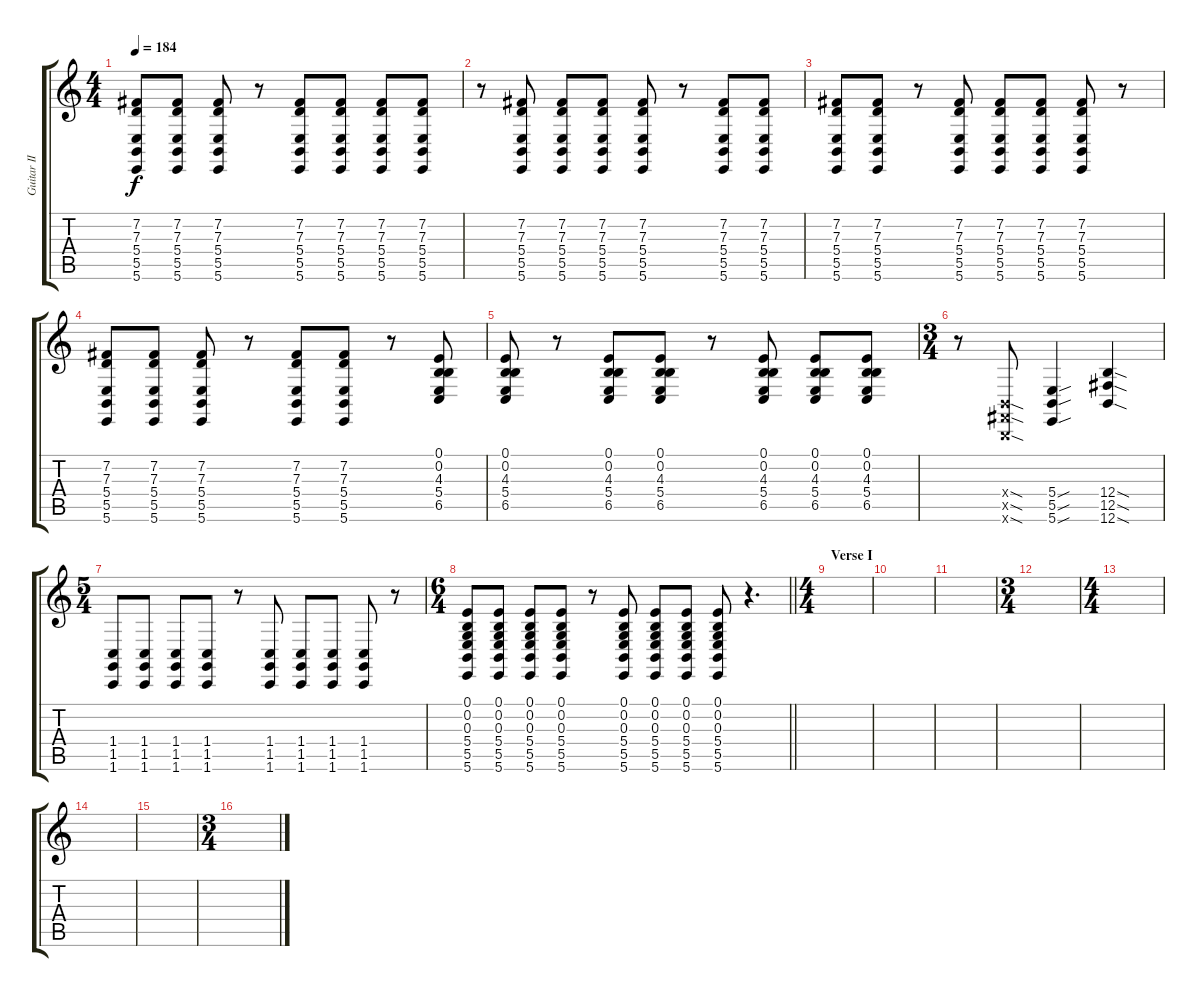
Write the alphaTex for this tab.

\track ("Guitar II BF#BGBE " "Guitar II ") {instrument voiceoohs}
\staff {score tabs}
\tuning (E4 B3 G3 B2 Gb2 B1) {hide}
\ts (4 4)
\tempo 184
\clef g2
\ks c
(7.2 7.3 5.4 5.5 5.6).8{dy f} (7.2 7.3 5.4 5.5 5.6).8 (7.2 7.3 5.4 5.5 5.6).8 r.8 (7.2 7.3 5.4 5.5 5.6).8 (7.2 7.3 5.4 5.5 5.6).8 (7.2 7.3 5.4 5.5 5.6).8 (7.2 7.3 5.4 5.5 5.6).8 |
r.8 (7.2 7.3 5.4 5.5 5.6).8 (7.2 7.3 5.4 5.5 5.6).8 (7.2 7.3 5.4 5.5 5.6).8 (7.2 7.3 5.4 5.5 5.6).8 r.8 (7.2 7.3 5.4 5.5 5.6).8 (7.2 7.3 5.4 5.5 5.6).8 |
(7.2 7.3 5.4 5.5 5.6).8 (7.2 7.3 5.4 5.5 5.6).8 r.8 (7.2 7.3 5.4 5.5 5.6).8 (7.2 7.3 5.4 5.5 5.6).8 (7.2 7.3 5.4 5.5 5.6).8 (7.2 7.3 5.4 5.5 5.6).8 r.8 |
(7.2 7.3 5.4 5.5 5.6).8 (7.2 7.3 5.4 5.5 5.6).8 (7.2 7.3 5.4 5.5 5.6).8 r.8 (7.2 7.3 5.4 5.5 5.6).8 (7.2 7.3 5.4 5.5 5.6).8 r.8 (0.1 0.2 4.3 5.4 6.5).8 |
(0.1 0.2 4.3 5.4 6.5).8 r.8 (0.1 0.2 4.3 5.4 6.5).8 (0.1 0.2 4.3 5.4 6.5).8 r.8 (0.1 0.2 4.3 5.4 6.5).8 (0.1 0.2 4.3 5.4 6.5).8 (0.1 0.2 4.3 5.4 6.5).8 |
\ts (3 4)
r.8 (0.4{sod x} 0.5{sod x} 0.6{sod x}).8 (5.4{sou} 5.5{sou} 5.6{sou}).4 (12.4{sod} 12.5{sod} 12.6{sod}).4 |
\ts (5 4)
(1.4 1.5 1.6).8 (1.4 1.5 1.6).8 (1.4 1.5 1.6).8 (1.4 1.5 1.6).8 r.8 (1.4 1.5 1.6).8 (1.4 1.5 1.6).8 (1.4 1.5 1.6).8 (1.4 1.5 1.6).8 r.8 |
\ts (6 4)
\barLineRight lightlight
(0.1 0.2 0.3 5.4 5.5 5.6).8 (0.1 0.2 0.3 5.4 5.5 5.6).8 (0.1 0.2 0.3 5.4 5.5 5.6).8 (0.1 0.2 0.3 5.4 5.5 5.6).8 r.8 (0.1 0.2 0.3 5.4 5.5 5.6).8 (0.1 0.2 0.3 5.4 5.5 5.6).8 (0.1 0.2 0.3 5.4 5.5 5.6).8 (0.1 0.2 0.3 5.4 5.5 5.6).8 r.4{d} |
\ts (4 4)
\section ("" "Verse I")
|
|
|
\ts (3 4)
|
\ts (4 4)
|
|
|
\ts (3 4)
